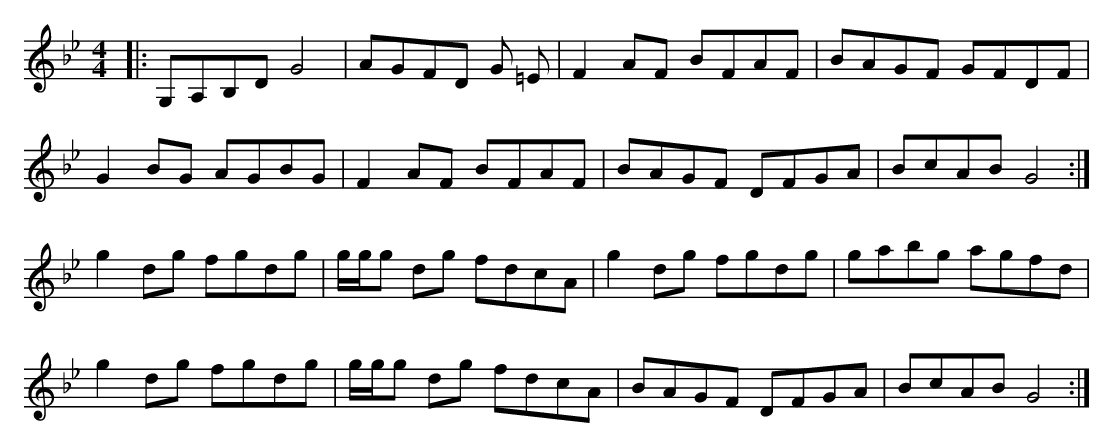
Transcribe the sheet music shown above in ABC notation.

X:1
M:4/4
K:Gmin
|:G,A,B,DG4|AGFD G =E|F2AF BFAF|BAGF GFDF|
G2BG AGBG|F2AF BFAF|BAGF DFGA|BcAB G4:|
g2dg fgdg|/g/g/g dg fdcA|g2dg fgdg|gabg agfd|
g2dg fgdg|/g/g/g dg fdcA|BAGF DFGA|BcAB G4:|
